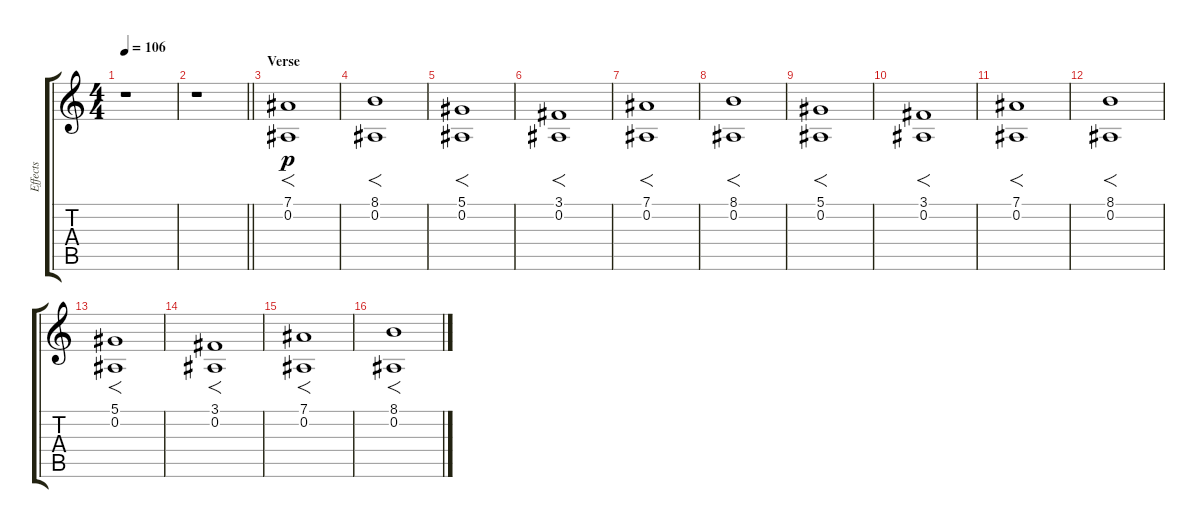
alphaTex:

\track ("Effects" "Effects") {instrument synthstrings1}
\staff {score tabs}
\tuning (Eb4 Bb3 Gb3 Db3 Ab2 Db2) {hide}
\ts (4 4)
\tempo 106
\clef g2
\ks c
r.1{dy pp} |
\barLineRight lightlight
r.1 |
\section ("" "Verse")
(7.1 0.2).1{f dy p volume 10} |
(8.1 0.2).1{f} |
(5.1 0.2).1{f} |
(3.1 0.2).1{f} |
(7.1 0.2).1{f} |
(8.1 0.2).1{f} |
(5.1 0.2).1{f} |
(3.1 0.2).1{f} |
(7.1 0.2).1{f volume 10} |
(8.1 0.2).1{f} |
(5.1 0.2).1{f} |
(3.1 0.2).1{f} |
(7.1 0.2).1{f} |
(8.1 0.2).1{f}
